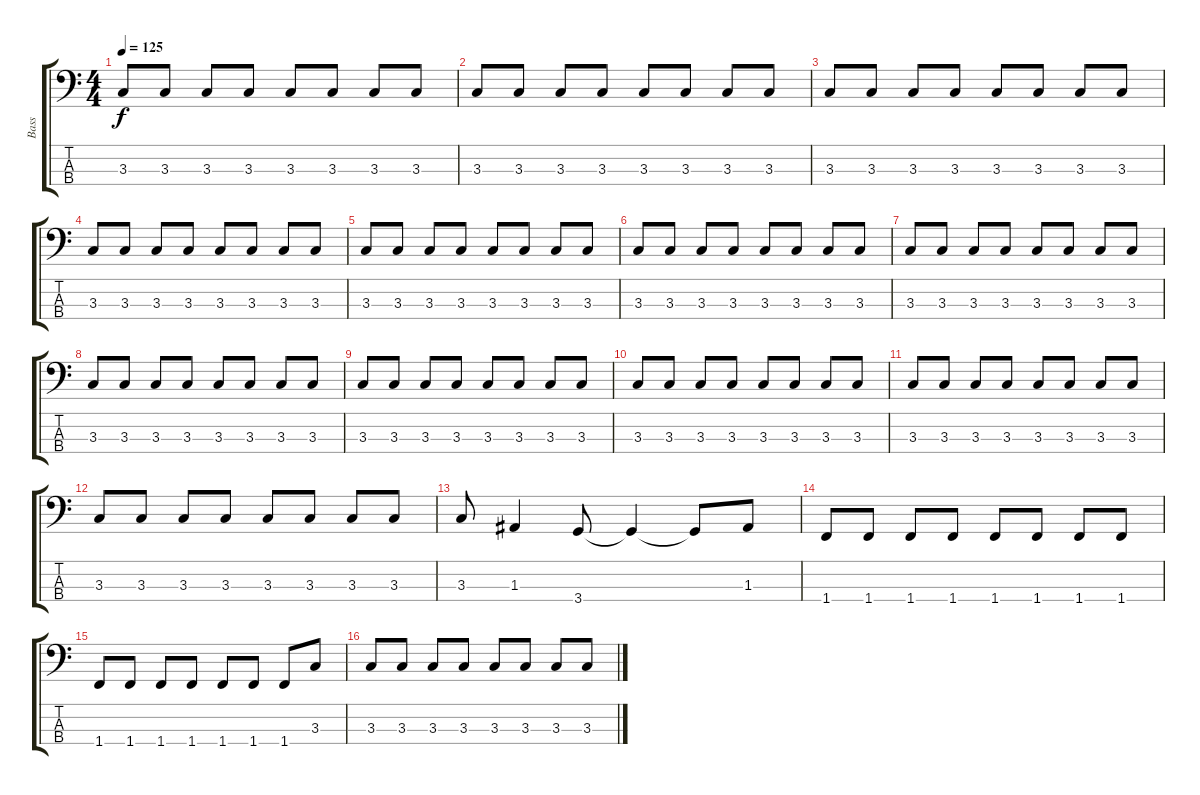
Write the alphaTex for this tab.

\track ("Bass" "Bass") {instrument fretlessbass}
\staff {score tabs}
\tuning (G2 D2 A1 E1) {hide}
\ts (4 4)
\tempo 125
\clef f4
\ks c
3.3.8{dy f} 3.3.8 3.3.8 3.3.8 3.3.8 3.3.8 3.3.8 3.3.8 |
3.3.8 3.3.8 3.3.8 3.3.8 3.3.8 3.3.8 3.3.8 3.3.8 |
3.3.8 3.3.8 3.3.8 3.3.8 3.3.8 3.3.8 3.3.8 3.3.8 |
3.3.8 3.3.8 3.3.8 3.3.8 3.3.8 3.3.8 3.3.8 3.3.8 |
3.3.8 3.3.8 3.3.8 3.3.8 3.3.8 3.3.8 3.3.8 3.3.8 |
3.3.8 3.3.8 3.3.8 3.3.8 3.3.8 3.3.8 3.3.8 3.3.8 |
3.3.8 3.3.8 3.3.8 3.3.8 3.3.8 3.3.8 3.3.8 3.3.8 |
3.3.8 3.3.8 3.3.8 3.3.8 3.3.8 3.3.8 3.3.8 3.3.8 |
3.3.8 3.3.8 3.3.8 3.3.8 3.3.8 3.3.8 3.3.8 3.3.8 |
3.3.8 3.3.8 3.3.8 3.3.8 3.3.8 3.3.8 3.3.8 3.3.8 |
3.3.8 3.3.8 3.3.8 3.3.8 3.3.8 3.3.8 3.3.8 3.3.8 |
3.3.8 3.3.8 3.3.8 3.3.8 3.3.8 3.3.8 3.3.8 3.3.8 |
3.3.8 1.3.4 3.4.8 3.4{t}.4 3.4{t}.8 1.3.8 |
1.4.8 1.4.8 1.4.8 1.4.8 1.4.8 1.4.8 1.4.8 1.4.8 |
1.4.8 1.4.8 1.4.8 1.4.8 1.4.8 1.4.8 1.4.8 3.3.8 |
3.3.8 3.3.8 3.3.8 3.3.8 3.3.8 3.3.8 3.3.8 3.3.8
